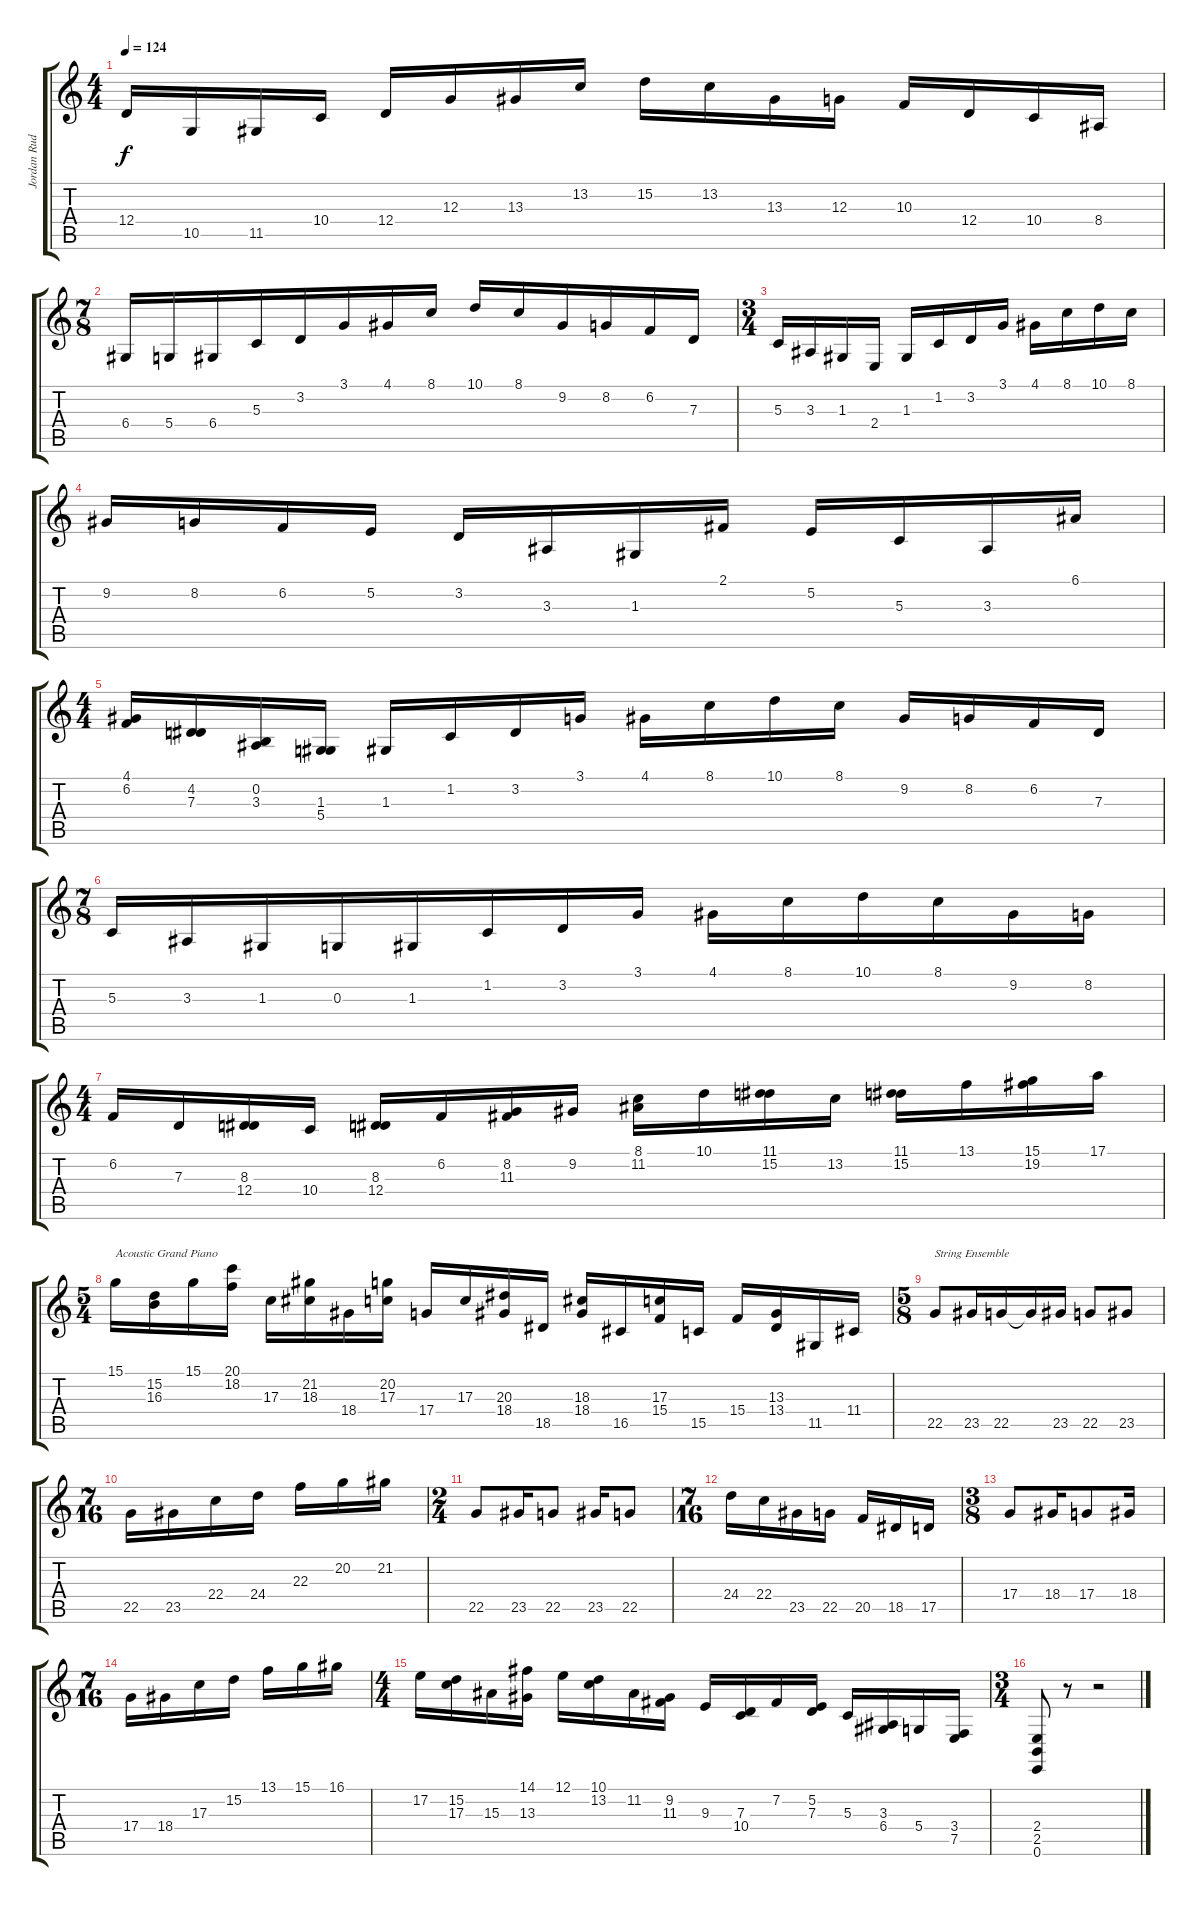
\track ("Jordan Rudess - Keyboard" "Jordan Rud") {instrument stringensemble1}
\staff {score tabs}
\tuning (E4 B3 G3 D3 A2 E2) {hide}
\ts (4 4)
\tempo 124
\clef g2
\ks c
12.4.16{dy f} 10.5.16 11.5.16 10.4.16 12.4.16 12.3.16 13.3.16 13.2.16 15.2.16 13.2.16 13.3.16 12.3.16 10.3.16 12.4.16 10.4.16 8.4.16 |
\ts (7 8)
6.4.16 5.4.16 6.4.16 5.3.16 3.2.16 3.1.16 4.1.16 8.1.16 10.1.16 8.1.16 9.2.16 8.2.16 6.2.16 7.3.16 |
\ts (3 4)
5.3.16 3.3.16 1.3.16 2.4.16 1.3.16 1.2.16 3.2.16 3.1.16 4.1.16 8.1.16 10.1.16 8.1.16 |
9.2.16 8.2.16 6.2.16 5.2.16 3.2.16 3.3.16 1.3.16 2.1.16 5.2.16 5.3.16 3.3.16 6.1.16 |
\ts (4 4)
(4.1 6.2).16 (4.2 7.3).16 (0.2 3.3).16 (1.3 5.4).16 1.3.16 1.2.16 3.2.16 3.1.16 4.1.16 8.1.16 10.1.16 8.1.16 9.2.16 8.2.16 6.2.16 7.3.16 |
\ts (7 8)
5.3.16 3.3.16 1.3.16 0.3.16 1.3.16 1.2.16 3.2.16 3.1.16 4.1.16 8.1.16 10.1.16 8.1.16 9.2.16 8.2.16 |
\ts (4 4)
6.2.16 7.3.16 (8.3 12.4).16 10.4.16 (8.3 12.4).16 6.2.16 (8.2 11.3).16 9.2.16 (8.1 11.2).16 10.1.16 (11.1 15.2).16 13.2.16 (11.1 15.2).16 13.1.16 (15.1 19.2).16 17.1.16 |
\ts (5 4)
15.1.16{txt "Acoustic Grand Piano" instrument acousticgrandpiano} (15.2 16.3).16 15.1.16 (20.1 18.2).16 17.3.16 (21.2 18.3).16 18.4.16 (20.2 17.3).16 17.4.16 17.3.16 (20.3 18.4).16 18.5.16 (18.3 18.4).16 16.5.16 (17.3 15.4).16 15.5.16 15.4.16 (13.3 13.4).16 11.5.16 11.4.16 |
\ts (5 8)
22.5.8{txt "String Ensemble" instrument stringensemble1} 23.5.16 22.5.16 22.5{t}.16 23.5.16 22.5.8 23.5.8 |
\ts (7 16)
22.5.16 23.5.16 22.4.16 24.4.16 22.3.16 20.2.16 21.2.16 |
\ts (2 4)
22.5.8 23.5.16 22.5.8 23.5.16 22.5.8 |
\ts (7 16)
24.4.16 22.4.16 23.5.16 22.5.16 20.5.16 18.5.16 17.5.16 |
\ts (3 8)
17.4.8 18.4.16 17.4.8 18.4.16 |
\ts (7 16)
17.4.16 18.4.16 17.3.16 15.2.16 13.1.16 15.1.16 16.1.16 |
\ts (4 4)
17.2.16 (15.2 17.3).16 15.3.16 (14.1 13.3).16 12.1.16 (10.1 13.2).16 11.2.16 (9.2 11.3).16 9.3.16 (7.3 10.4).16 7.2.16 (5.2 7.3).16 5.3.16 (3.3 6.4).16 5.4.16 (3.4 7.5).16 |
\ts (3 4)
(2.4 2.5 0.6).8 r.8 r.2
